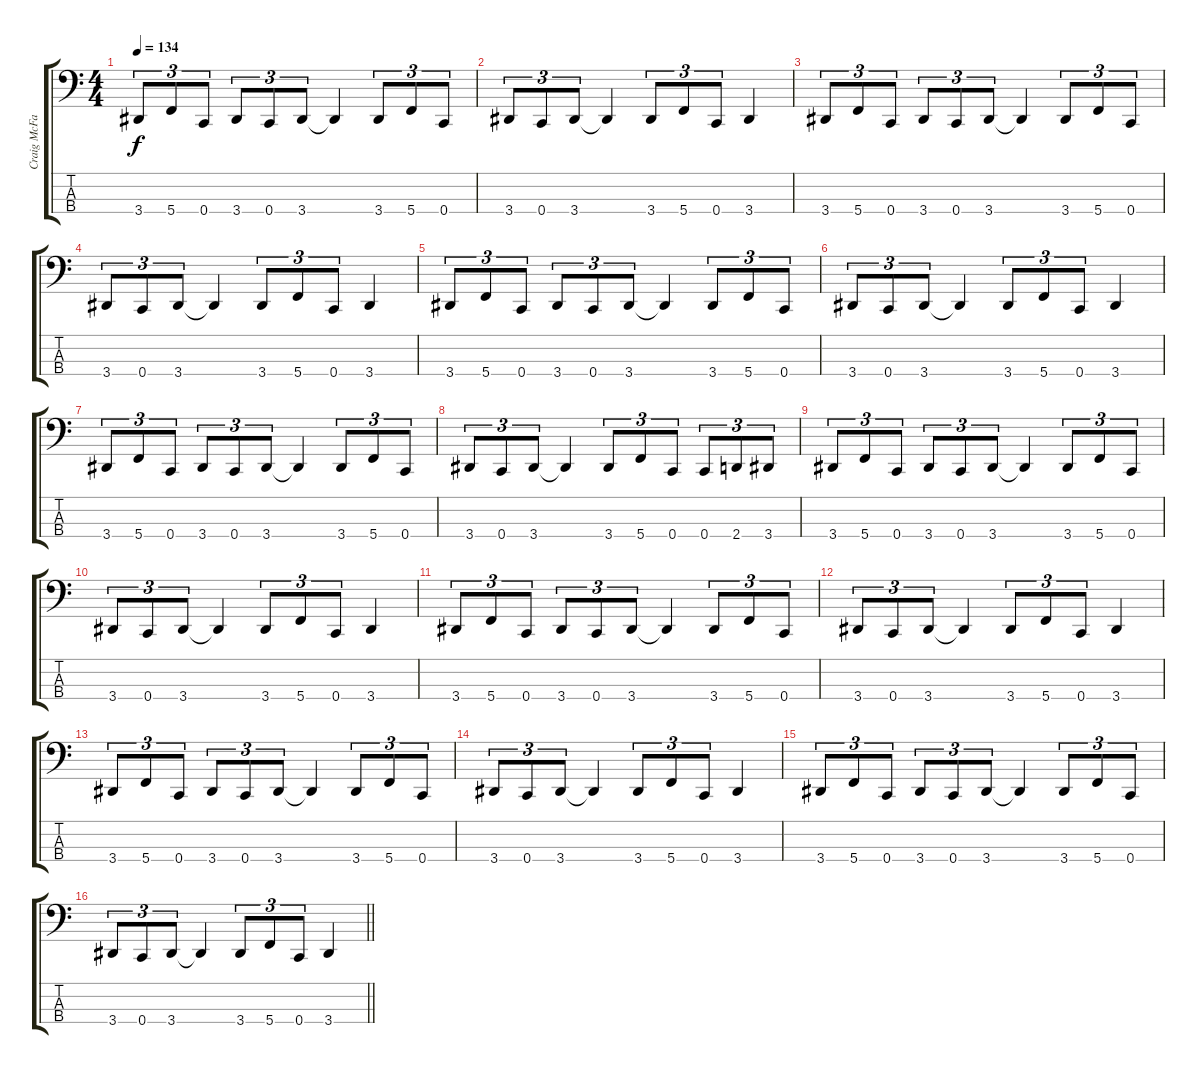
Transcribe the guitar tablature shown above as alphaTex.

\track ("Craig McFarland" "Craig McFa") {instrument electricbasspick}
\staff {score tabs}
\tuning (G2 C2 G1 C1) {hide}
\ts (4 4)
\tempo 134
\clef f4
\ks c
3.4.8{tu (3 2) dy f} 5.4.8{tu (3 2)} 0.4.8{tu (3 2)} 3.4.8{tu (3 2)} 0.4.8{tu (3 2)} 3.4.8{tu (3 2)} 3.4{t}.4 3.4.8{tu (3 2)} 5.4.8{tu (3 2)} 0.4.8{tu (3 2)} |
3.4.8{tu (3 2)} 0.4.8{tu (3 2)} 3.4.8{tu (3 2)} 3.4{t}.4 3.4.8{tu (3 2)} 5.4.8{tu (3 2)} 0.4.8{tu (3 2)} 3.4.4 |
3.4.8{tu (3 2)} 5.4.8{tu (3 2)} 0.4.8{tu (3 2)} 3.4.8{tu (3 2)} 0.4.8{tu (3 2)} 3.4.8{tu (3 2)} 3.4{t}.4 3.4.8{tu (3 2)} 5.4.8{tu (3 2)} 0.4.8{tu (3 2)} |
3.4.8{tu (3 2)} 0.4.8{tu (3 2)} 3.4.8{tu (3 2)} 3.4{t}.4 3.4.8{tu (3 2)} 5.4.8{tu (3 2)} 0.4.8{tu (3 2)} 3.4.4 |
3.4.8{tu (3 2)} 5.4.8{tu (3 2)} 0.4.8{tu (3 2)} 3.4.8{tu (3 2)} 0.4.8{tu (3 2)} 3.4.8{tu (3 2)} 3.4{t}.4 3.4.8{tu (3 2)} 5.4.8{tu (3 2)} 0.4.8{tu (3 2)} |
3.4.8{tu (3 2)} 0.4.8{tu (3 2)} 3.4.8{tu (3 2)} 3.4{t}.4 3.4.8{tu (3 2)} 5.4.8{tu (3 2)} 0.4.8{tu (3 2)} 3.4.4 |
3.4.8{tu (3 2)} 5.4.8{tu (3 2)} 0.4.8{tu (3 2)} 3.4.8{tu (3 2)} 0.4.8{tu (3 2)} 3.4.8{tu (3 2)} 3.4{t}.4 3.4.8{tu (3 2)} 5.4.8{tu (3 2)} 0.4.8{tu (3 2)} |
3.4.8{tu (3 2)} 0.4.8{tu (3 2)} 3.4.8{tu (3 2)} 3.4{t}.4 3.4.8{tu (3 2)} 5.4.8{tu (3 2)} 0.4.8{tu (3 2)} 0.4.8{tu (3 2)} 2.4.8{tu (3 2)} 3.4.8{tu (3 2)} |
3.4.8{tu (3 2)} 5.4.8{tu (3 2)} 0.4.8{tu (3 2)} 3.4.8{tu (3 2)} 0.4.8{tu (3 2)} 3.4.8{tu (3 2)} 3.4{t}.4 3.4.8{tu (3 2)} 5.4.8{tu (3 2)} 0.4.8{tu (3 2)} |
3.4.8{tu (3 2)} 0.4.8{tu (3 2)} 3.4.8{tu (3 2)} 3.4{t}.4 3.4.8{tu (3 2)} 5.4.8{tu (3 2)} 0.4.8{tu (3 2)} 3.4.4 |
3.4.8{tu (3 2)} 5.4.8{tu (3 2)} 0.4.8{tu (3 2)} 3.4.8{tu (3 2)} 0.4.8{tu (3 2)} 3.4.8{tu (3 2)} 3.4{t}.4 3.4.8{tu (3 2)} 5.4.8{tu (3 2)} 0.4.8{tu (3 2)} |
3.4.8{tu (3 2)} 0.4.8{tu (3 2)} 3.4.8{tu (3 2)} 3.4{t}.4 3.4.8{tu (3 2)} 5.4.8{tu (3 2)} 0.4.8{tu (3 2)} 3.4.4 |
3.4.8{tu (3 2)} 5.4.8{tu (3 2)} 0.4.8{tu (3 2)} 3.4.8{tu (3 2)} 0.4.8{tu (3 2)} 3.4.8{tu (3 2)} 3.4{t}.4 3.4.8{tu (3 2)} 5.4.8{tu (3 2)} 0.4.8{tu (3 2)} |
3.4.8{tu (3 2)} 0.4.8{tu (3 2)} 3.4.8{tu (3 2)} 3.4{t}.4 3.4.8{tu (3 2)} 5.4.8{tu (3 2)} 0.4.8{tu (3 2)} 3.4.4 |
3.4.8{tu (3 2)} 5.4.8{tu (3 2)} 0.4.8{tu (3 2)} 3.4.8{tu (3 2)} 0.4.8{tu (3 2)} 3.4.8{tu (3 2)} 3.4{t}.4 3.4.8{tu (3 2)} 5.4.8{tu (3 2)} 0.4.8{tu (3 2)} |
\barLineRight lightlight
3.4.8{tu (3 2)} 0.4.8{tu (3 2)} 3.4.8{tu (3 2)} 3.4{t}.4 3.4.8{tu (3 2)} 5.4.8{tu (3 2)} 0.4.8{tu (3 2)} 3.4.4
